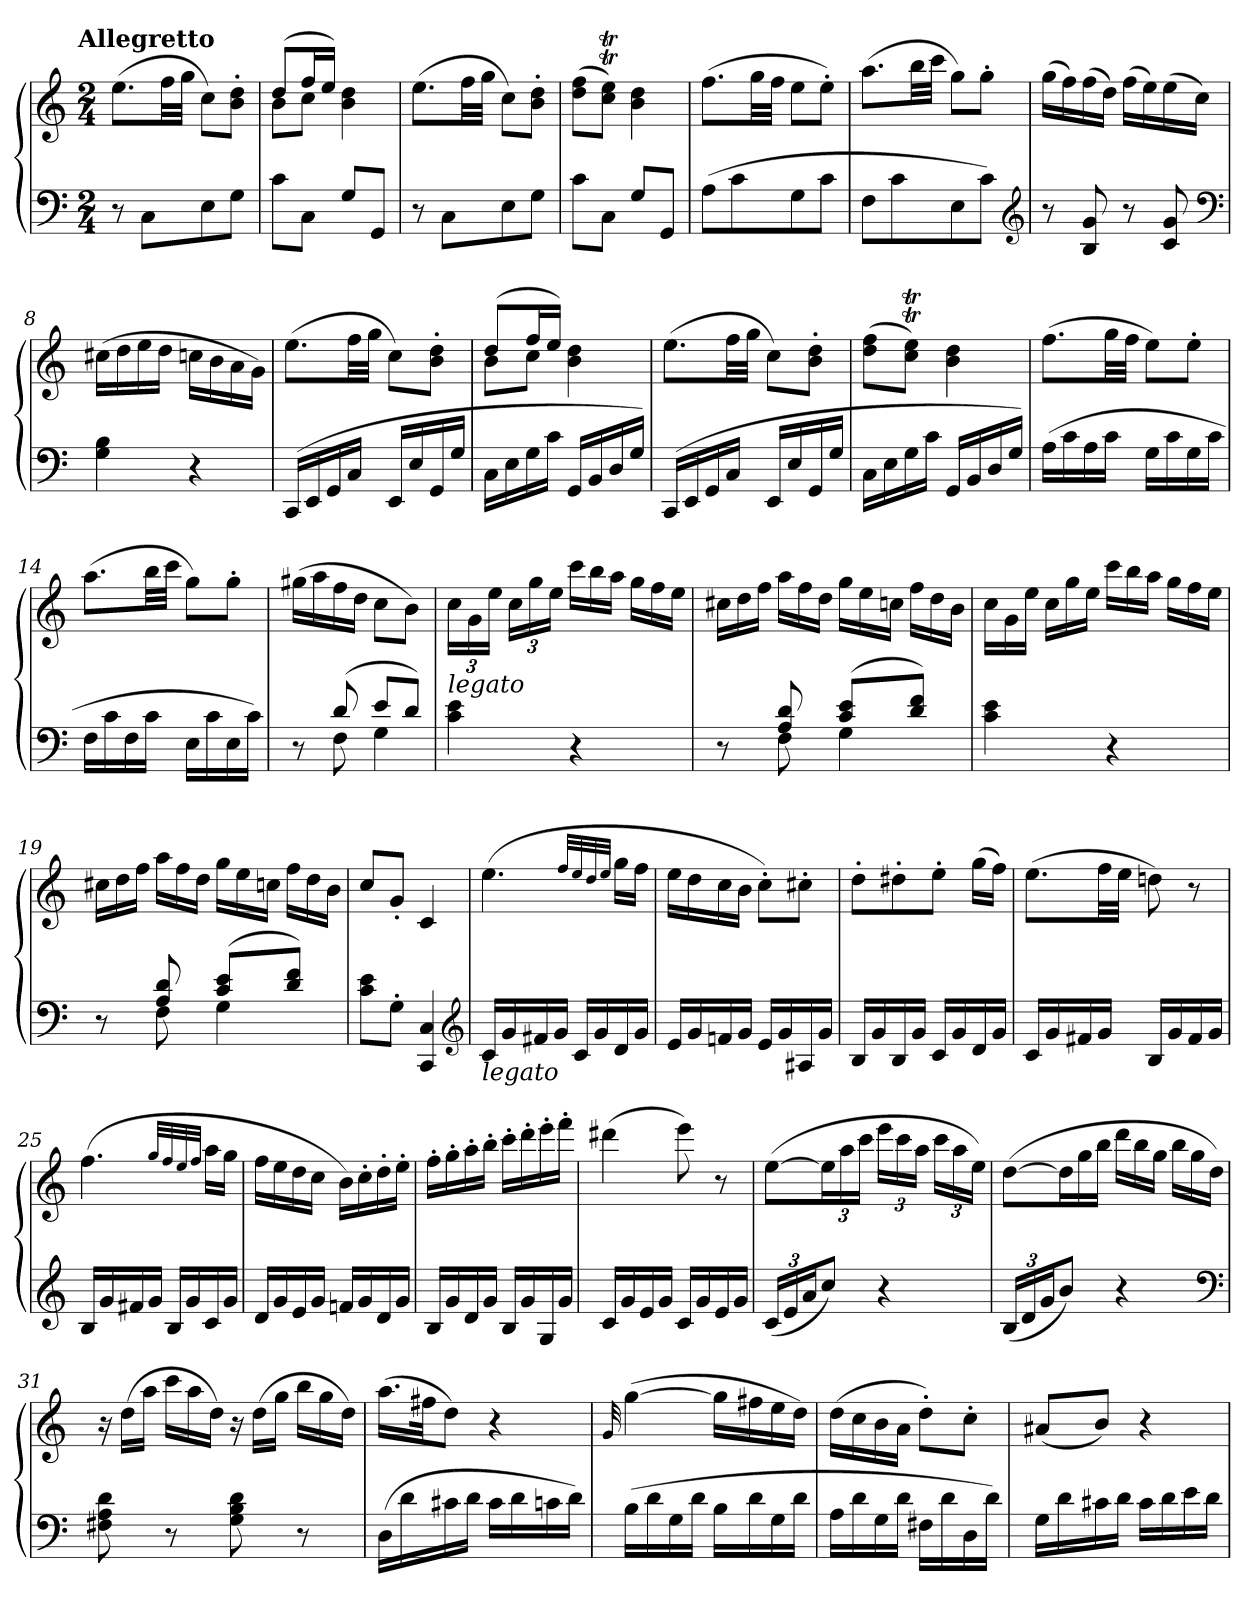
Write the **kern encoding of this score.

**kern	**kern
*part1	*part1
*staff2	*staff1
*clefF4	*clefG2
*k[]	*k[]
*C:	*C:
!!LO:TX:omd:t=Allegretto
*M2/4	*M2/4
*MM112	*MM112
=1	=1
8r	(8.eeL
8CL	.
.	32ffLL
.	32ggJJJ
8E	8ccL)
8GJ	8b' 8dd'J
=2	=2
*	*^
8cL	(8ddL	8bL
8CJ	16ffL	8ccJ
.	16eeJJ)	.
8GL	4ryy	4b 4dd
8GGJ	.	.
*	*v	*v
=3	=3
8r	(8.eeL
8CL	.
.	32ffLL
.	32ggJJJ
8E	8ccL)
8GJ	8b' 8dd'J
=4	=4
8cL	(8dd 8ffL
8CJ	8ccT 8eeTJ)
8GL	4b 4dd
8GGJ	.
=5	=5
(8AL	(8.ffL
8c	.
.	32ggLL
.	32ffJJJ
8G	8eeL
8cJ	8ee'J)
=6	=6
8FL	(8.aaL
8c	.
.	32bbLL
.	32cccJJJ
8E	8ggL)
8cJ)	8gg'J
*clefG2	*
=7	=7
8r	(16ggLL
.	16ff)
8B 8g	(16ff
.	16ddJJ)
8r	(16ffLL
.	16ee)
8c 8g	(16ee
.	16ccJJ)
*clefF4	*
=8	=8
4G 4B	(16cc#XLL
.	16dd
.	16ee
.	16ddJJ
4r	16ccn\LL
.	16b\
.	16a\
.	16g\JJ)
=9	=9
(>16CCLL	(8.eeL
16EE	.
16GG	.
16CJJ	32ffLL
.	32ggJJJ
16EELL	8ccL)
16E	.
16GG	8b' 8dd'J
16GJJ	.
=10	=10
*	*^
16CLL	(8ddL	8bL
16E	.	.
16G	16ffL	8ccJ
16cJJ	16eeJJ)	.
16GGLL	4ryy	4b 4dd
16BB	.	.
16D	.	.
16GJJ)	.	.
*	*v	*v
=11	=11
(>16CCLL	(8.eeL
16EE	.
16GG	.
16CJJ	32ffLL
.	32ggJJJ
16EELL	8ccL)
16E	.
16GG	8b' 8dd'J
16GJJ	.
=12	=12
16CLL	(8dd 8ffL
16E	.
16G	8ccT 8eeTJ)
16cJJ	.
16GGLL	4b 4dd
16BB	.
16D	.
16GJJ)	.
=13	=13
(16ALL	(8.ffL
16c	.
16A	.
16cJJ	32ggLL
.	32ffJJJ
16GLL	8eeL)
16c	.
16G	8ee'J
16cJJ	.
=14	=14
16FLL	(8.aaL
16c	.
16F	.
16cJJ	32bbLL
.	32cccJJJ
16ELL	8ggL)
16c	.
16E	8gg'J
16cJJ)	.
=15	=15
*^	*
8r	8ryy	(16gg#XLL
.	.	16aa
(8d	8F	16ff
.	.	16ddJJ
8eL	4G	8ccL
8dJ)	.	8bJ)
*v	*v	*
=16	=16
!	!LO:TX:b:i:t=legato
4c 4e	24ccLL
.	24g
.	24eeJJ
.	24ccLL
.	24gg
.	24eeJJ
*	*Xtuplet
4r	24cccLL
.	24bb
.	24aaJJ
.	24ggLL
.	24ff
.	24eeJJ
=17	=17
*^	*
8r	8ryy	24cc#XLL
.	.	24dd
.	.	24ffJJ
8A 8d	8F	24aaLL
.	.	24ff
.	.	24ddJJ
(8c 8eL	4G	24ggLL
.	.	24ee
.	.	24ccnJJ
8d 8fJ)	.	24ffLL
.	.	24dd
.	.	24bJJ
*v	*v	*
=18	=18
4c 4e	24ccLL
.	24g
.	24eeJJ
.	24ccLL
.	24gg
.	24eeJJ
4r	24cccLL
.	24bb
.	24aaJJ
.	24ggLL
.	24ff
.	24eeJJ
=19	=19
*^	*
8r	8ryy	24cc#XLL
.	.	24dd
.	.	24ffJJ
8A 8d	8F	24aaLL
.	.	24ff
.	.	24ddJJ
(8c 8eL	4G	24ggLL
.	.	24ee
.	.	24ccnJJ
8d 8fJ)	.	24ffLL
.	.	24dd
.	.	24bJJ
*v	*v	*
=20	=20
8c 8eL	8ccL
8G'J	8g'J
4CC 4C	4c
*clefG2	*
=21	=21
!LO:TX:b:i:t=legato	!
16cLL	(4.ee
16g	.
16f#X	.
16gJJ	.
16cLL	.
16g	.
.	32qff/LLL
.	32qee/
.	32qdd/
.	32qee/JJJ
16d	16ggLL
16gJJ	16ffJJ
=22	=22
16eLL	16eeLL
16g	16dd
16fn	16cc
16gJJ	16bJJ
16eLL	8cc'L)
16g	.
16A#X	8cc#X'J
16gJJ	.
=23	=23
16BLL	8dd'L
16g	.
16B	8dd#X'
16gJJ	.
16cLL	8ee'J
16g	.
16d	(16ggLL
16gJJ	16ffJJ)
=24	=24
16cLL	(8.eeL
16g	.
16f#X	.
16gJJ	32ffLL
.	32eeJJJ
16BLL	8ddn)
16g	.
16f#	8r
16gJJ	.
=25	=25
16BLL	(4.ff
16g	.
16f#X	.
16gJJ	.
16BLL	.
16g	.
.	32qgg/LLL
.	32qff/
.	32qee/
.	32qff/JJJ
16c	16aaLL
16gJJ	16ggJJ
=26	=26
16dLL	16ffLL
16g	16ee
16e	16dd
16gJJ	16ccJJ
16fnLL	16bLL)
16g	16cc'
16d	16dd'
16gJJ	16ee'JJ
=27	=27
16BLL	16ff'LL
16g	16gg'
16d	16aa'
16gJJ	16bb'JJ
16BLL	16ccc'LL
16g	16ddd'
16G	16eee'
16gJJ	16fff'JJ
=28	=28
16cLL	(4ddd#X
16g	.
16e	.
16gJJ	.
16cLL	8eee)
16g	.
16e	8r
16gJJ	.
=29	=29
(24cLL	([8eeL
24e	.
24aJ	.
*	*tuplet
8ccJ)	24eeL]
.	24aa
.	24cccJJ
4r	24eeeLL
.	24ccc
.	24aaJJ
.	24cccLL
.	24aa
.	24eeJJ)
=30	=30
(24BLL	([8ddL
24d	.
24gJ	.
*	*Xtuplet
8bJ)	24ddL]
.	24gg
.	24bbJJ
4r	24dddLL
.	24bb
.	24ggJJ
.	24bbLL
.	24gg
.	24ddJJ)
*clefF4	*
=31	=31
8F#X 8A 8d	24r
.	(24ddLL
.	24aaJJ
8r	24cccLL
.	24aa
.	24ddJJ)
8G 8B 8d	24r
.	(24ddLL
.	24ggJJ
8r	24bbLL
.	24gg
.	24ddJJ)
=32	=32
(16DLL	(16.aaLL
16d	.
.	32ff#XJK
16c#X	8ddJ)
16dJJ	.
16c#LL	4r
16d	.
16cn	.
16dJJ)	.
=33	=33
.	32qqg
(16BLL	([4gg
16d	.
16G	.
16dJJ	.
16BLL	16ggLL]
16d	16ff#X
16G	16ee
16dJJ	16ddJJ)
=34	=34
16ALL	(16ddLL
16d	16cc
16G	16b
16dJJ	16aJJ
16F#XLL	8dd'L)
16d	.
16D	8cc'J
16dJJ)	.
=35	=35
16GLL	(8a#XL
16d	.
16c#X	8bJ)
16dJJ	.
16c#LL	4r
16d	.
16e	.
16dJJ	.
=	=
*-	*-
